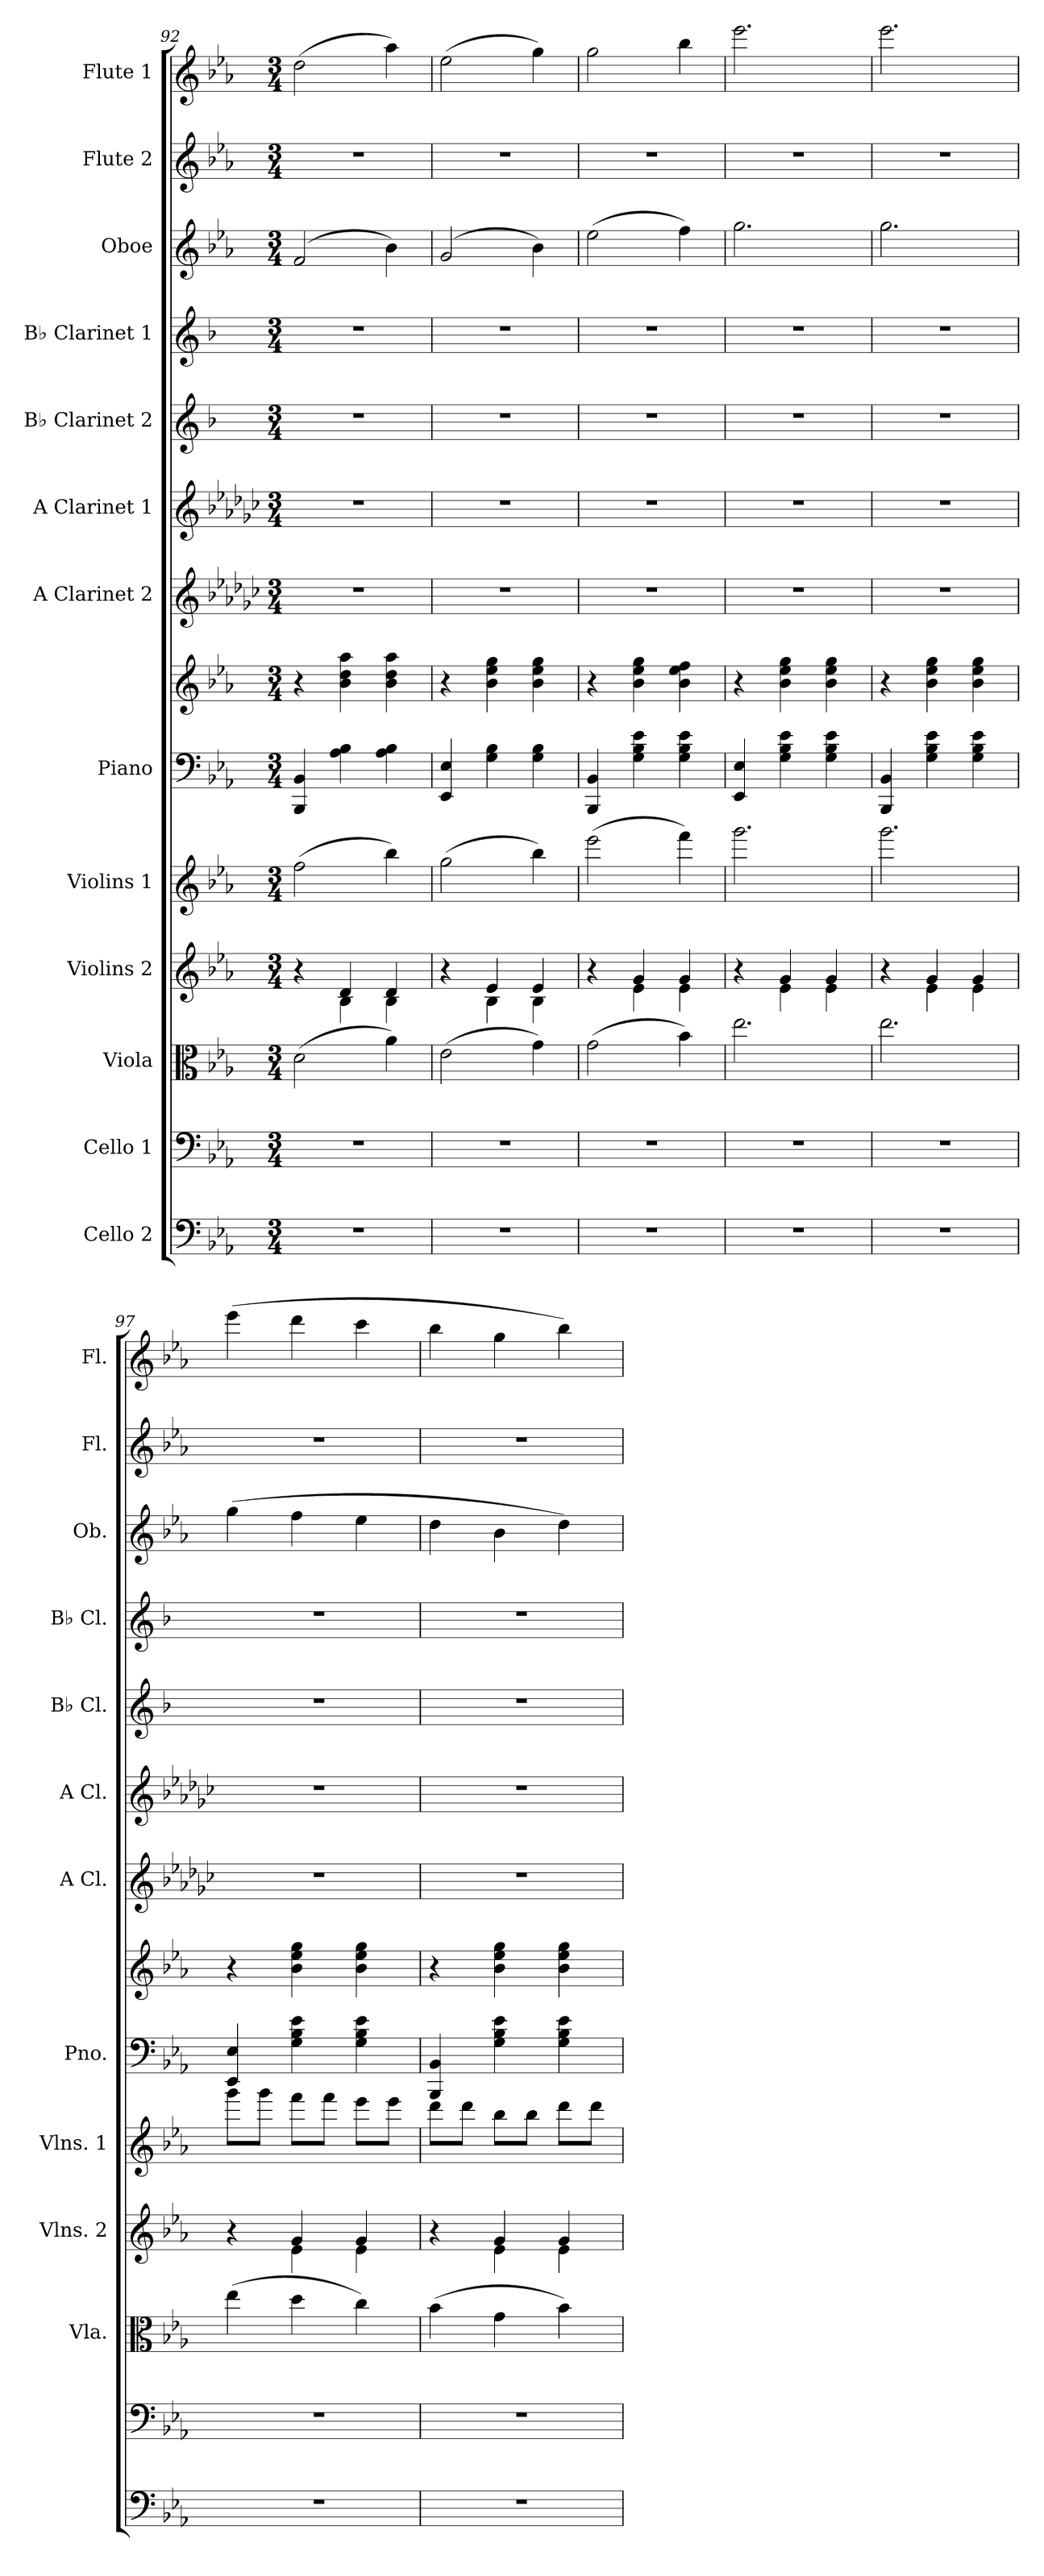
**kern	**kern	**kern	**kern	**kern	**kern	**kern	**kern	**kern	**kern	**kern	**kern	**kern	**kern
*part13	*part12	*part11	*part10	*part9	*part8	*part8	*part7	*part6	*part5	*part4	*part3	*part2	*part1
*staff14	*staff13	*staff12	*staff11	*staff10	*staff9	*staff8	*staff7	*staff6	*staff5	*staff4	*staff3	*staff2	*staff1
*I"Cello 2	*I"Cello 1	*I"Viola	*I"Violins 2	*I"Violins 1	*I"Piano	*	*I"A Clarinet 2	*I"A Clarinet 1	*I"B♭ Clarinet 2	*I"B♭ Clarinet 1	*I"Oboe	*I"Flute 2	*I"Flute 1
*	*	*I'Vla.	*I'Vlns. 2	*I'Vlns. 1	*I'Pno.	*	*I'A Cl.	*I'A Cl.	*I'B♭ Cl.	*I'B♭ Cl.	*I'Ob.	*I'Fl.	*I'Fl.
*clefF4	*clefF4	*clefC3	*clefG2	*clefG2	*clefF4	*clefG2	*clefG2	*clefG2	*clefG2	*clefG2	*clefG2	*clefG2	*clefG2
*	*	*	*	*	*	*	*ITrd2c3	*ITrd2c3	*ITrd1c2	*ITrd1c2	*	*	*
*k[b-e-a-]	*k[b-e-a-]	*k[b-e-a-]	*k[b-e-a-]	*k[b-e-a-]	*k[b-e-a-]	*k[b-e-a-]	*k[b-e-a-]	*k[b-e-a-]	*k[b-e-a-]	*k[b-e-a-]	*k[b-e-a-]	*k[b-e-a-]	*k[b-e-a-]
*E-:	*E-:	*E-:	*E-:	*E-:	*E-:	*E-:	*E-:	*E-:	*E-:	*E-:	*E-:	*E-:	*E-:
*M3/4	*M3/4	*M3/4	*M3/4	*M3/4	*M3/4	*M3/4	*M3/4	*M3/4	*M3/4	*M3/4	*M3/4	*M3/4	*M3/4
=92	=92	=92	=92	=92	=92	=92	=92	=92	=92	=92	=92	=92	=92
*	*	*	*^	*	*	*	*	*	*	*	*	*	*
2.r	2.r	(2d\	4r	4ryy	(2ff\	4BBB-/ 4BB-/	4r	2.r	2.r	2.r	2.r	(2f/	2.r	(2dd\
.	.	.	4d/	4B-\	.	4A-\ 4B-\	4b-\ 4dd\ 4aa-\	.	.	.	.	.	.	.
.	.	4a-\)	4d/	4B-\	4bb-\)	4A-\ 4B-\	4b-\ 4dd\ 4aa-\	.	.	.	.	4b-\)	.	4aa-\)
=93	=93	=93	=93	=93	=93	=93	=93	=93	=93	=93	=93	=93	=93	=93
2.r	2.r	(2e-\	4r	4ryy	(2gg\	4EE-/ 4E-/	4r	2.r	2.r	2.r	2.r	(2g/	2.r	(2ee-\
.	.	.	4e-/	4B-\	.	4G\ 4B-\	4b-\ 4ee-\ 4gg\	.	.	.	.	.	.	.
.	.	4g\)	4e-/	4B-\	4bb-\)	4G\ 4B-\	4b-\ 4ee-\ 4gg\	.	.	.	.	4b-\)	.	4gg\)
=94	=94	=94	=94	=94	=94	=94	=94	=94	=94	=94	=94	=94	=94	=94
2.r	2.r	(2g\	4r	4ryy	(2eee-\	4BBB-/ 4BB-/	4r	2.r	2.r	2.r	2.r	(2ee-\	2.r	2gg\
.	.	.	4g/	4e-\	.	4G\ 4B-\ 4e-\	4b-\ 4ee-\ 4gg\	.	.	.	.	.	.	.
.	.	4b-\)	4g/	4e-\	4fff\)	4G\ 4B-\ 4e-\	4b-\ 4ee-\ 4ff\	.	.	.	.	4ff\)	.	4bb-\
=95	=95	=95	=95	=95	=95	=95	=95	=95	=95	=95	=95	=95	=95	=95
2.r	2.r	2.ee-\	4r	4ryy	2.ggg\	4EE-/ 4E-/	4r	2.r	2.r	2.r	2.r	2.gg\	2.r	2.eee-\
.	.	.	4g/	4e-\	.	4G\ 4B-\ 4e-\	4b-\ 4ee-\ 4gg\	.	.	.	.	.	.	.
.	.	.	4g/	4e-\	.	4G\ 4B-\ 4e-\	4b-\ 4ee-\ 4gg\	.	.	.	.	.	.	.
=96	=96	=96	=96	=96	=96	=96	=96	=96	=96	=96	=96	=96	=96	=96
2.r	2.r	2.ee-\	4r	4ryy	2.ggg\	4BBB-/ 4BB-/	4r	2.r	2.r	2.r	2.r	2.gg\	2.r	2.eee-\
.	.	.	4g/	4e-\	.	4G\ 4B-\ 4e-\	4b-\ 4ee-\ 4gg\	.	.	.	.	.	.	.
.	.	.	4g/	4e-\	.	4G\ 4B-\ 4e-\	4b-\ 4ee-\ 4gg\	.	.	.	.	.	.	.
=97	=97	=97	=97	=97	=97	=97	=97	=97	=97	=97	=97	=97	=97	=97
2.r	2.r	(4ee-\	4r	4ryy	8ggg\L	4EE-/ 4E-/	4r	2.r	2.r	2.r	2.r	(4gg\	2.r	(4eee-\
.	.	.	.	.	8ggg\J	.	.	.	.	.	.	.	.	.
.	.	4dd\	4g/	4e-\	8fff\L	4G\ 4B-\ 4e-\	4b-\ 4ee-\ 4gg\	.	.	.	.	4ff\	.	4ddd\
.	.	.	.	.	8fff\J	.	.	.	.	.	.	.	.	.
.	.	4cc\)	4g/	4e-\	8eee-\L	4G\ 4B-\ 4e-\	4b-\ 4ee-\ 4gg\	.	.	.	.	4ee-\	.	4ccc\
.	.	.	.	.	8eee-\J	.	.	.	.	.	.	.	.	.
!!LO:PB:g=z
=98	=98	=98	=98	=98	=98	=98	=98	=98	=98	=98	=98	=98	=98	=98
2.r	2.r	(4b-\	4r	4ryy	8ddd\L	4BBB-/ 4BB-/	4r	2.r	2.r	2.r	2.r	4dd\	2.r	4bb-\
.	.	.	.	.	8ddd\J	.	.	.	.	.	.	.	.	.
.	.	4g\	4g/	4e-\	8bb-\L	4G\ 4B-\ 4e-\	4b-\ 4ee-\ 4gg\	.	.	.	.	4b-\	.	4gg\
.	.	.	.	.	8bb-\J	.	.	.	.	.	.	.	.	.
.	.	4b-\)	4g/	4e-\	8ddd\L	4G\ 4B-\ 4e-\	4b-\ 4ee-\ 4gg\	.	.	.	.	4dd\)	.	4bb-\)
.	.	.	.	.	8ddd\J	.	.	.	.	.	.	.	.	.
*	*	*	*v	*v	*	*	*	*	*	*	*	*	*	*
=	=	=	=	=	=	=	=	=	=	=	=	=	=
*-	*-	*-	*-	*-	*-	*-	*-	*-	*-	*-	*-	*-	*-
